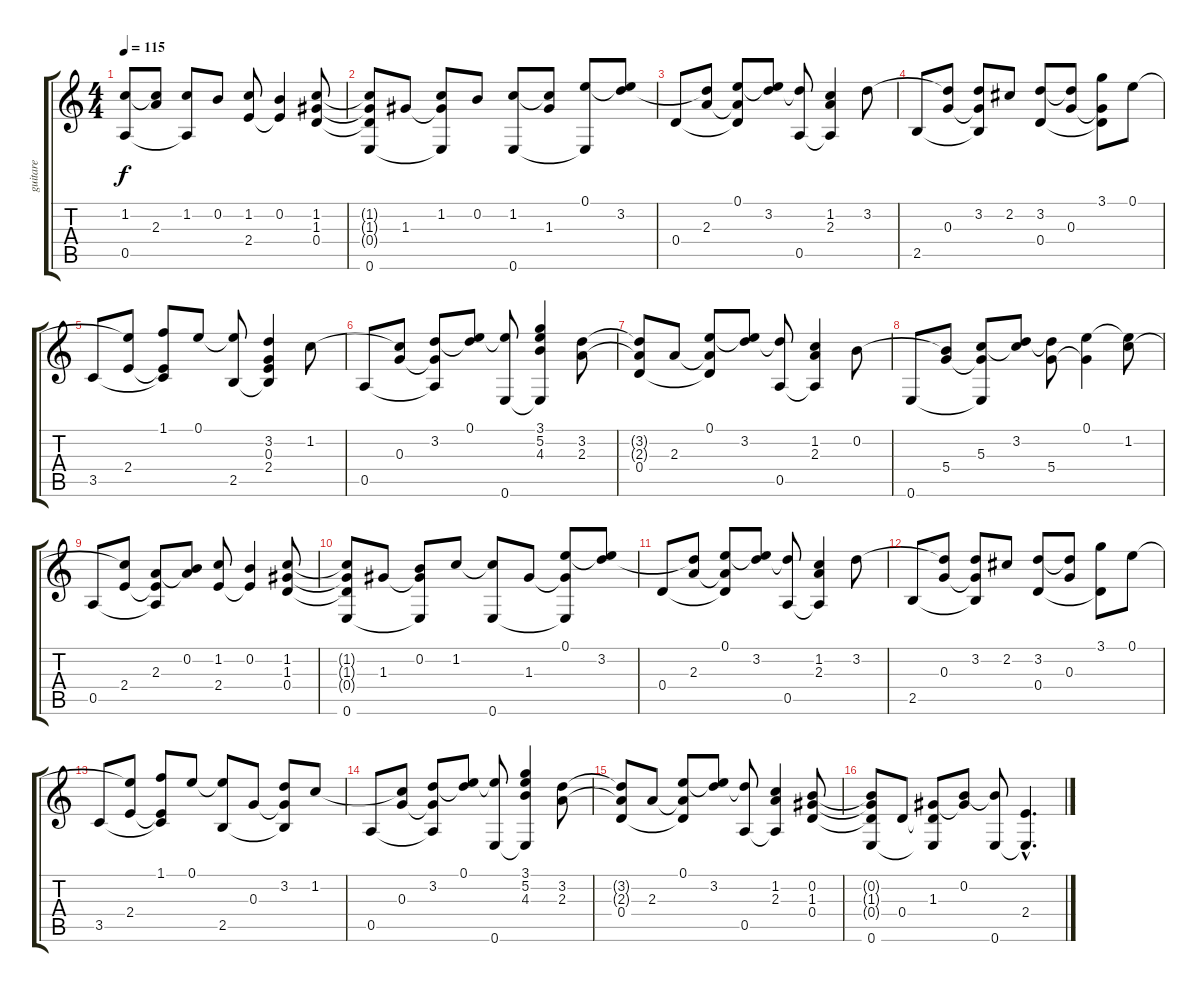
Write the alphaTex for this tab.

\track ("guitare" "guitare") {instrument acousticguitarnylon}
\staff {score tabs}
\tuning (E4 B3 G3 D3 A2 E2) {hide}
\ts (4 4)
\tempo 115
\clef g2
\ks c
(1.2 0.5).8{dy f instrument acousticguitarnylon} (1.2{t} 2.3).8 (1.2 0.5{t}).8 0.2.8 (1.2 2.4).8 (0.2 2.4{t}).4 (1.2 1.3 0.4).8 |
(1.2{t} 1.3{t} 0.4{t} 0.6).8 1.3.8 (1.2 1.3{t} 0.6{t}).8 0.2.8 (1.2 0.6).8 (1.2{t} 1.3).8 (0.1 0.6{t}).8 (0.1{t} 3.2).8 |
0.4.8 (3.2{t} 2.3).8 (0.1 2.3{t} 0.4{t}).8 (0.1{t} 3.2).8 (3.2{t} 0.5).8 (1.2 2.3 0.5{t}).4 3.2.8 |
2.5.8 (3.2{t} 0.3).8 (3.2 0.3{t} 2.5{t}).8 2.2.8 (3.2 0.4).8 (3.2{t} 0.3).8 (3.1 0.3{t} 0.4{t}).8 0.1.8 |
3.5.8 (0.1{t} 2.4).8 (1.1 2.4{t} 3.5{t}).8 0.1.8 (0.1{t} 2.5).8 (3.2 0.3 2.4 2.5{t}).4 1.2.8 |
0.5.8 (1.2{t} 0.3).8 (3.2 0.3{t} 0.5{t}).8 (0.1 3.2{t}).8 (0.1{t} 0.6).8 (3.1 5.2 4.3 0.6{t}).4 (3.2 2.3).8 |
(3.2{t} 2.3{t} 0.4).8 2.3.8 (0.1 2.3{t} 0.4{t}).8 (0.1{t} 3.2).8 (3.2{t} 0.5).8 (1.2 2.3 0.5{t}).4 0.2.8 |
0.6.8 (0.2{t} 5.4).8 (5.3 5.4{t} 0.6{t}).8 (3.2 5.3{t}).8 (3.2{t} 5.4).8 (0.1 5.4{t}).4 (0.1{t} 1.2).8 |
0.5.8 (1.2{t} 2.4).8 (2.3 2.4{t} 0.5{t}).8 (0.2 2.3{t}).8 (1.2 2.4).8 (0.2 2.4{t}).4 (1.2 1.3 0.4).8 |
(1.2{t} 1.3{t} 0.4{t} 0.6).8 1.3.8 (0.2 1.3{t} 0.6{t}).8 1.2.8 (1.2{t} 0.6).8 1.3.8 (0.1 1.3{t} 0.6{t}).8 (0.1{t} 3.2).8 |
0.4.8 (3.2{t} 2.3).8 (0.1 2.3{t} 0.4{t}).8 (0.1{t} 3.2).8 (3.2{t} 0.5).8 (1.2 2.3 0.5{t}).4 3.2.8 |
2.5.8 (3.2{t} 0.3).8 (3.2 0.3{t} 2.5{t}).8 2.2.8 (3.2 0.4).8 (3.2{t} 0.3).8 (3.1 0.4{t}).8 0.1.8 |
3.5.8 (0.1{t} 2.4).8 (1.1 2.4{t} 3.5{t}).8 0.1.8 (0.1{t} 2.5).8 0.3.8 (3.2 0.3{t} 2.5{t}).8 1.2.8 |
0.5.8 (1.2{t} 0.3).8 (3.2 0.3{t} 0.5{t}).8 (0.1 3.2{t}).8 (0.1{t} 0.6).8 (3.1 5.2 4.3 0.6{t}).4 (3.2 2.3).8 |
(3.2{t} 2.3{t} 0.4).8 2.3.8 (0.1 2.3{t} 0.4{t}).8 (0.1{t} 3.2).8 (3.2{t} 0.5).8 (1.2 2.3 0.5{t}).4 (0.2 1.3 0.4).8 |
(0.2{t} 1.3{t} 0.4{t} 0.6).8 0.4.8 (1.3 0.4{t} 0.6{t}).8 (0.2 1.3{t}).8 (0.2{t} 0.6).8 (2.4{hac} 0.6{hac t}).4{d}
